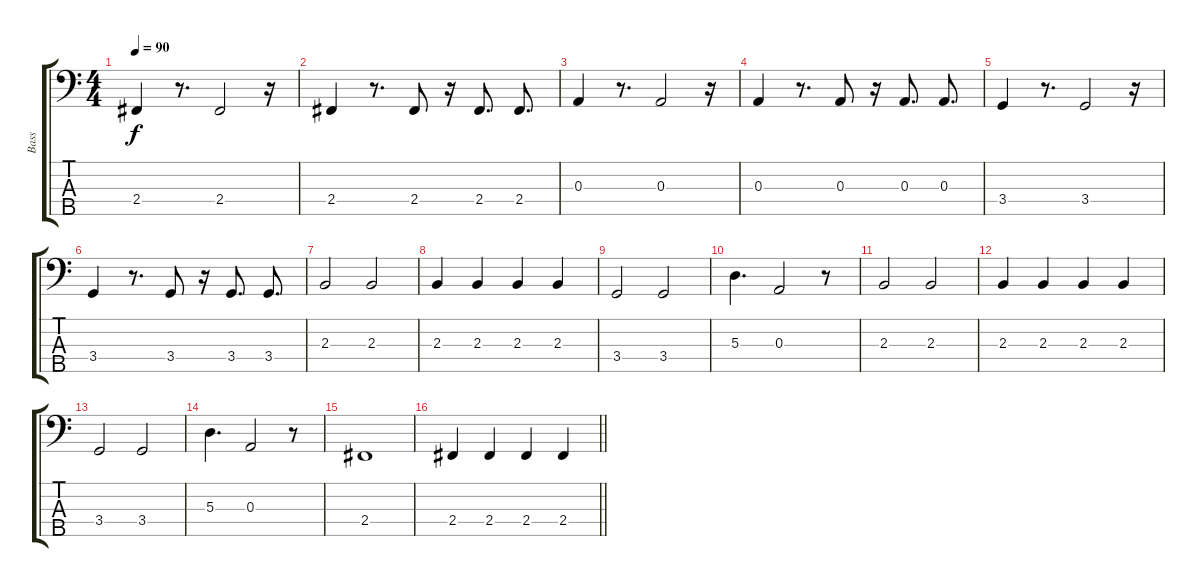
\track ("Bass" "Bass") {instrument electricbassfinger}
\staff {score tabs}
\tuning (G2 D2 A1 E1 B0) {hide}
\ts (4 4)
\tempo 90
\clef f4
\ks c
2.4.4{dy f} r.8{d} 2.4.2 r.16 |
2.4.4 r.8{d} 2.4.8 r.16 2.4.8{d} 2.4.8{d} |
0.3.4 r.8{d} 0.3.2 r.16 |
0.3.4 r.8{d} 0.3.8 r.16 0.3.8{d} 0.3.8{d} |
3.4.4 r.8{d} 3.4.2 r.16 |
3.4.4 r.8{d} 3.4.8 r.16 3.4.8{d} 3.4.8{d} |
2.3.2 2.3.2 |
2.3.4 2.3.4 2.3.4 2.3.4 |
3.4.2 3.4.2 |
5.3.4{d} 0.3.2 r.8 |
2.3.2 2.3.2 |
2.3.4 2.3.4 2.3.4 2.3.4 |
3.4.2 3.4.2 |
5.3.4{d} 0.3.2 r.8 |
2.4.1 |
\barLineRight lightlight
2.4.4 2.4.4 2.4.4 2.4.4
